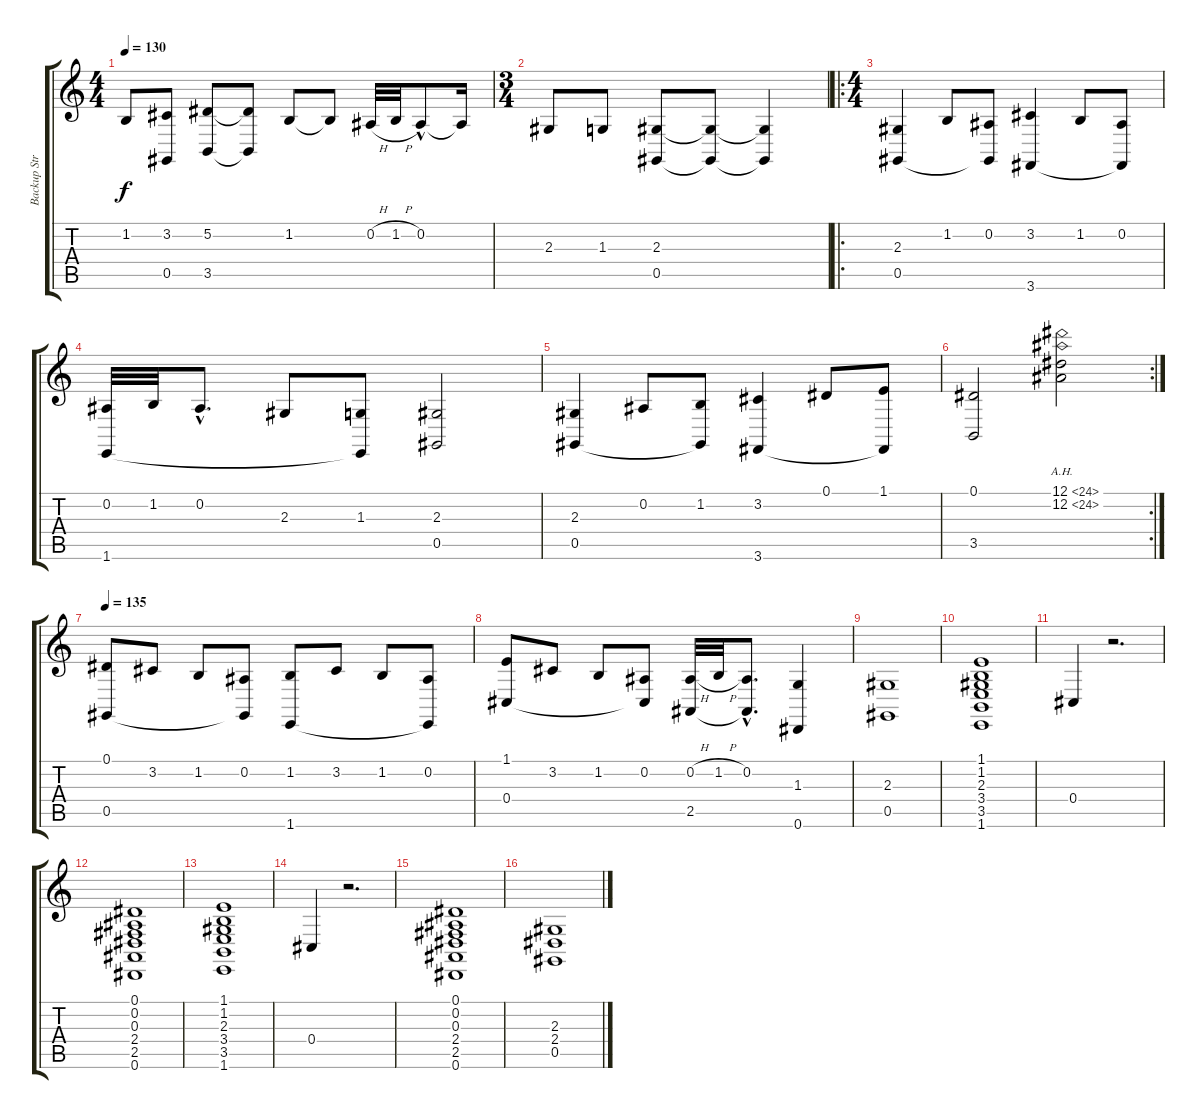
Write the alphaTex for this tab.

\track ("Backup Strings" "Backup Str") {instrument tremolostrings}
\staff {score tabs}
\tuning (Eb4 Bb3 Gb3 Db3 Ab2 Eb2) {hide}
\ts (4 4)
\tempo 130
\clef g2
\ks c
1.2.8{dy f} (3.2 0.5{t}).8 (5.2 3.5).8 (5.2{t} 3.5{t}).8 1.2.8 1.2{t}.8 0.2{h}.32 1.2{h}.32 0.2{hac}.8 0.2{t}.16 |
\ts (3 4)
2.3.8 1.3.8 (2.3 0.5).8 (2.3{t} 0.5{t}).8 (2.3{t} 0.5{t}).4 |
\ro
\ts (4 4)
(2.3 0.5).4 1.2.8 (0.2 0.5{t}).8 (3.2 3.6).4 1.2.8 (0.2 3.6{t}).8 |
(0.2 1.6).32 1.2.32 0.2{hac}.8{d} 2.3.8 (1.3 1.6{t}).8 (2.3 0.5).2 |
(2.3 0.5).4 0.2.8 (1.2 0.5{t}).8 (3.2 3.6).4 0.1.8 (1.1 3.6{t}).8 |
\rc 2
(0.1 3.5).2 (12.1{ah 12} 12.2{ah 12}).2 |
\tempo 135
(0.1 0.5).8 3.2.8 1.2.8 (0.2 0.5{t}).8 (1.2 1.6).8 3.2.8 1.2.8 (0.2 1.6{t}).8 |
(1.1 0.4).8 3.2.8 1.2.8 (0.2 0.4{t}).8 (0.2{h} 2.5).32 1.2{h}.32 (0.2{hac} 2.5{hac t}).8{d} (1.3 0.6).4 |
(2.3 0.5).1 |
(1.1 1.2 2.3 3.4 3.5 1.6).1 |
0.4.4 r.2{d} |
(0.1 0.2 0.3 2.4 2.5 0.6).1 |
(1.1 1.2 2.3 3.4 3.5 1.6).1 |
0.4.4 r.2{d} |
(0.1 0.2 0.3 2.4 2.5 0.6).1 |
(2.3 2.4 0.5).1
